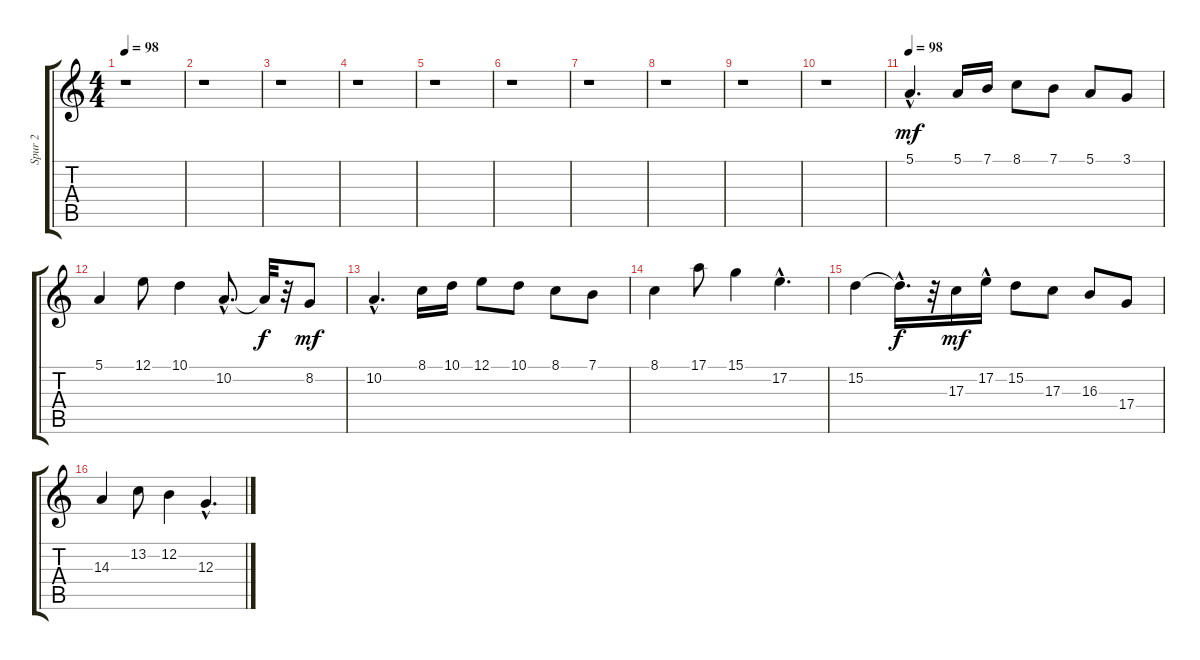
\track ("Spur 2" "Spur 2") {instrument fx3crystal}
\staff {score tabs}
\tuning (E4 B3 G3 D3 A2 E2) {hide}
\ts (4 4)
\tempo 98
\clef g2
\ks c
r.1{dy f} |
r.1 |
r.1 |
r.1 |
r.1 |
r.1 |
r.1 |
r.1 |
r.1 |
r.1 |
\tempo 98
5.1{hac}.4{d dy mf} 5.1.16 7.1.16 8.1.8 7.1.8 5.1.8 3.1.8 |
5.1.4 12.1.8 10.1.4 10.2{hac}.8{d} 10.2{t}.32{dy f} r.32 8.2.8{dy mf} |
10.2{hac}.4{d} 8.1.16 10.1.16 12.1.8 10.1.8 8.1.8 7.1.8 |
8.1.4 17.1.8 15.1.4 17.2{hac}.4{d} |
15.2.4 15.2{hac t}.16{d dy f} r.32 17.3.16{dy mf} 17.2{hac}.16 15.2.8 17.3.8 16.3.8 17.4.8 |
14.3.4 13.2.8 12.2.4 12.3{hac}.4{d}
